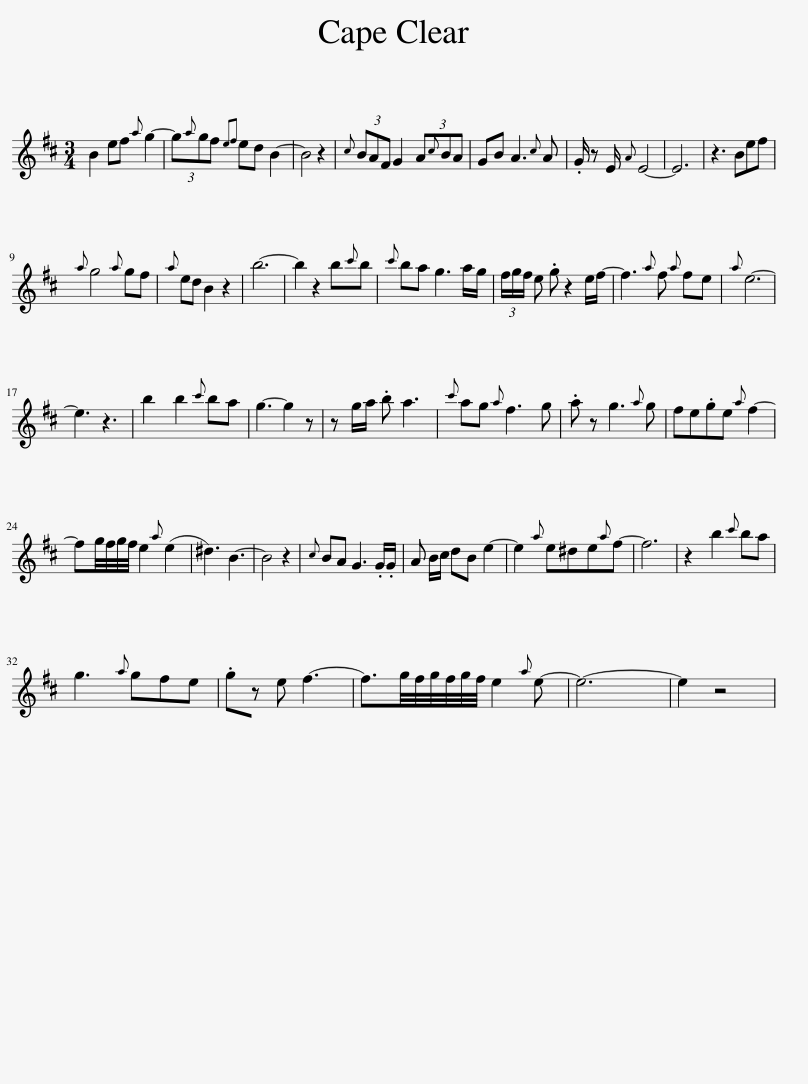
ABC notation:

X:1
L:1/8
M:3/4
I:linebreak $
K:D
V:1 treble
V:1
 B2 ef{a} g2- | (3g{a}gf{ef} ed B2- | B4 z2 |{c} (3BAF G2 (3A{c}BA | GB A3{c} A | %5
 .G/ z E/{A} E4- | E6 | z3 Bef |${a} g4{a} gf |{a} ed B2 z2 | %10
 b6- | b2 z2 b{c'}b |{c'} ba g3 a/g/ | (3f/g/f/ e .g z2 e/f/- | f3{a} f{a} fe | %15
{a} e6- |$ e3 z3 | b2 b2{c'} ba | g3- g2 z | z g/a/ .b a3 | %20
{c'} ag{a} f3 g | .a z g3{a} g | fe.ge{a} f2- |$ fg/4f/4g/4f/4 e2{a} (e2 | ^d3) B3- | %25
 B4 z2 |{c} BA G3 .G/.G/ | A B/c/ dB e2- | e2{a} e^de{a}f- | f6 | %30
 z2 b2{c'} ba |$ g3{a} gfe | .g z e f3- | f3/2g/4f/4g/4f/4g/4f/4 e2{a} e- | e6- | %35
 e2 z4 | %36
